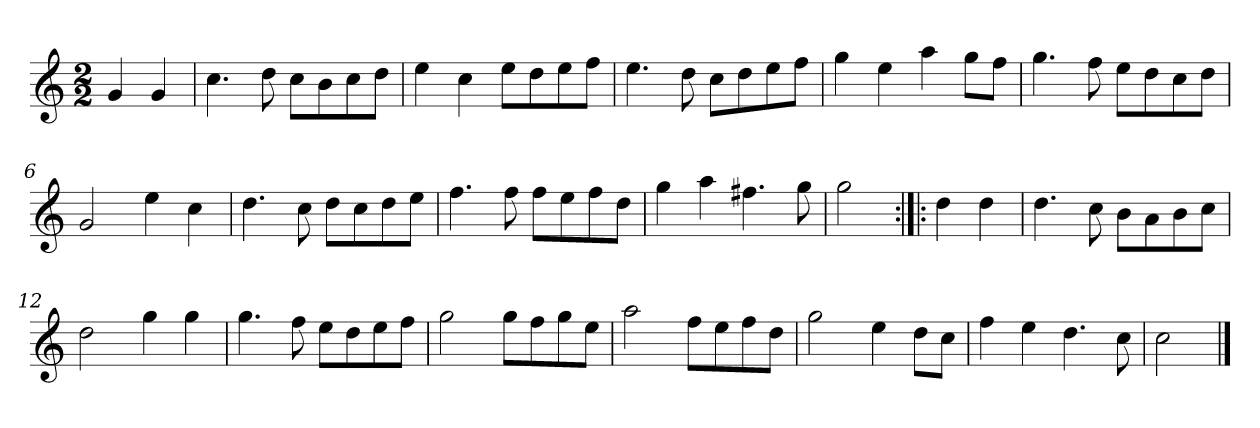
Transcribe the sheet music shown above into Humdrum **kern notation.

**kern
*part1
*staff1
*clefG2
*k[]
*C:
*M2/2
*MM120
=
4g
4g
=1
4.cc
8dd
8cc\L
8b\
8cc\
8dd\J
=2
4ee
4cc
8ee\L
8dd\
8ee\
8ff\J
=3
4.ee
8dd
8cc\L
8dd\
8ee\
8ff\J
=4
4gg
4ee
4aa
8gg\L
8ff\J
=5
4.gg
8ff
8ee\L
8dd\
8cc\
8dd\J
=6
2g
4ee
4cc
=7
4.dd
8cc
8dd\L
8cc\
8dd\
8ee\J
=8
4.ff
8ff
8ff\L
8ee\
8ff\
8dd\J
=9
4gg
4aa
4.ff#X
8gg
=10
2gg
=:|!|:
4dd
4dd
=11
4.dd
8cc
8b\L
8a\
8b\
8cc\J
=12
2dd
4gg
4gg
=13
4.gg
8ff
8ee\L
8dd\
8ee\
8ff\J
=14
2gg
8gg\L
8ff\
8gg\
8ee\J
=15
2aa
8ff\L
8ee\
8ff\
8dd\J
=16
2gg
4ee
8dd\L
8cc\J
=17
4ff
4ee
4.dd
8cc
=18
2cc
==
*-
